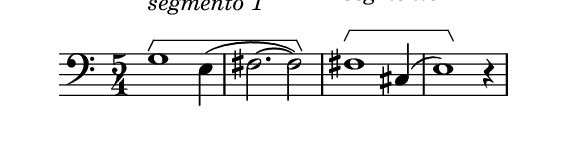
\version "2.10.33"

\include "../config/lib.ly"

\score {
  \new Staff {
      \time 5/4
      \clef bass
      \relative c' {
        \set Score.currentBarNumber = #1
        \bar ""
        %% #s(5 3 4) - subconjunto de  #s(5 3 4 1 2 0)
        %% procedimentos utilizados: expansão de intervalos e transposição
        \bracketUp
        \override TextScript #'extra-offset = #'( 0 . 2 )
        g1\startGroup^\markup{\italic{segmento 1}} e4(
        fis2.~ fis2)\stopGroup
        fis1\startGroup^\markup{\italic{segmento 2}} cis4(
        e1)\stopGroup r4
      }
    }
  \layout {
    \context {
      \Staff \consists "Horizontal_bracket_engraver"
    }
  }
}
\paper {
  paper-width = 9.6\cm
  paper-height = 3\cm
  line-width = 10.5\cm
  top-margin = -.1\cm
  left-margin = -1.2\cm
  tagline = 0
  indent = #0
}
